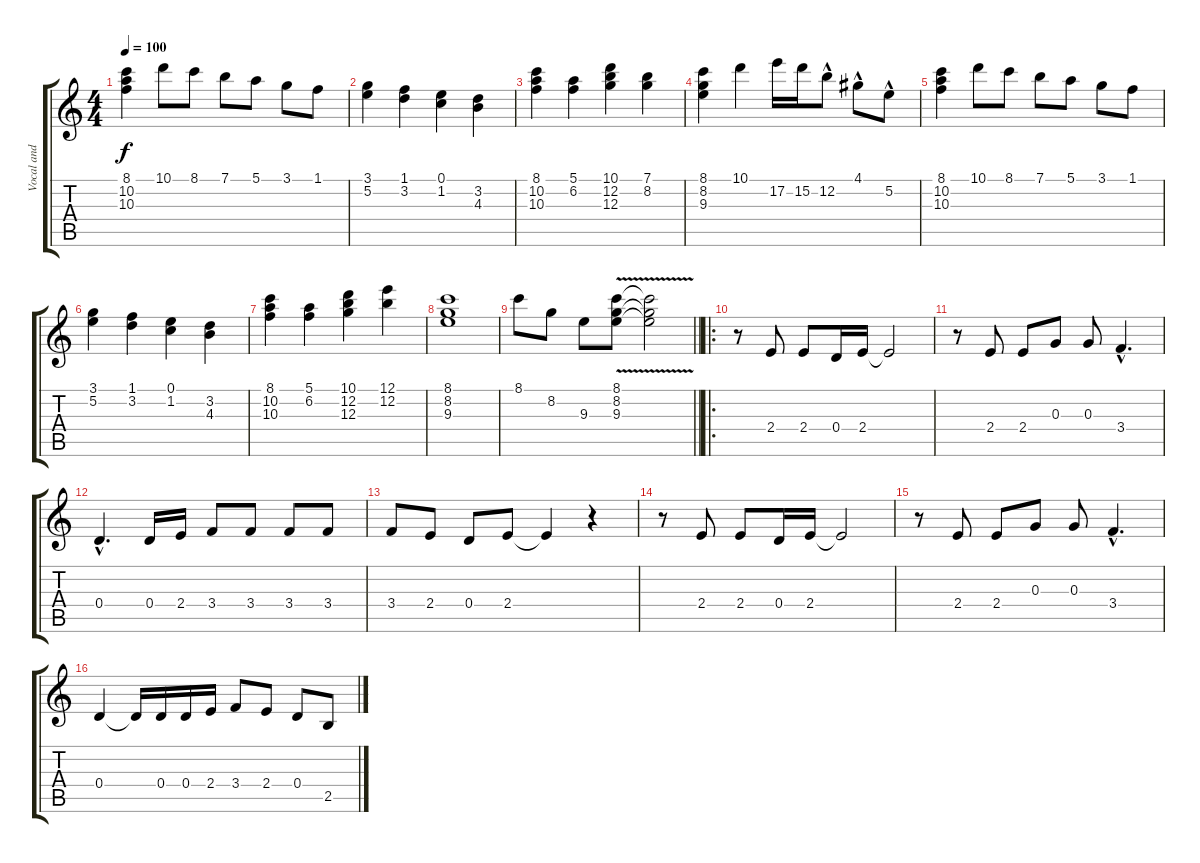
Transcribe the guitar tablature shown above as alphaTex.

\track ("Vocal and Guitar" "Vocal and ") {instrument acousticguitarnylon}
\staff {score tabs}
\tuning (E4 B3 G3 D3 A2 E2) {hide}
\ts (4 4)
\tempo 100
\clef g2
\ks c
(8.1 10.2 10.3).4{dy f instrument acousticguitarnylon} 10.1.8 8.1.8 7.1.8 5.1.8 3.1.8 1.1.8 |
(3.1 5.2).4 (1.1 3.2).4 (0.1 1.2).4 (3.2 4.3).4 |
(8.1 10.2 10.3).4 (5.1 6.2).4 (10.1 12.2 12.3).4 (7.1 8.2).4 |
(8.1 8.2 9.3).4 10.1.4 17.2.16 15.2.16 12.2{hac}.8 4.1{hac}.8 5.2{hac}.8 |
(8.1 10.2 10.3).4 10.1.8 8.1.8 7.1.8 5.1.8 3.1.8 1.1.8 |
(3.1 5.2).4 (1.1 3.2).4 (0.1 1.2).4 (3.2 4.3).4 |
(8.1 10.2 10.3).4 (5.1 6.2).4 (10.1 12.2 12.3).4 (12.1 12.2).4 |
(8.1 8.2 9.3).1 |
\barLineRight lightlight
8.1.8 8.2.8 9.3.8 (8.1{v} 8.2 9.3).8 (8.1{t} 8.2{t} 9.3{t}).2 |
\ro
r.8 2.4.8{instrument fx5brightness} 2.4.8 0.4.16 2.4.16 2.4{t}.2 |
r.8 2.4.8 2.4.8 0.3.8 0.3.8 3.4{hac}.4{d} |
0.4{hac}.4{d} 0.4.16 2.4.16 3.4.8 3.4.8 3.4.8 3.4.8 |
3.4.8 2.4.8 0.4.8 2.4.8 2.4{t}.4 r.4 |
r.8 2.4.8 2.4.8 0.4.16 2.4.16 2.4{t}.2 |
r.8 2.4.8 2.4.8 0.3.8 0.3.8 3.4{hac}.4{d} |
0.4.4 0.4{t}.16 0.4.16 0.4.16 2.4.16 3.4.8 2.4.8 0.4.8 2.5.8
